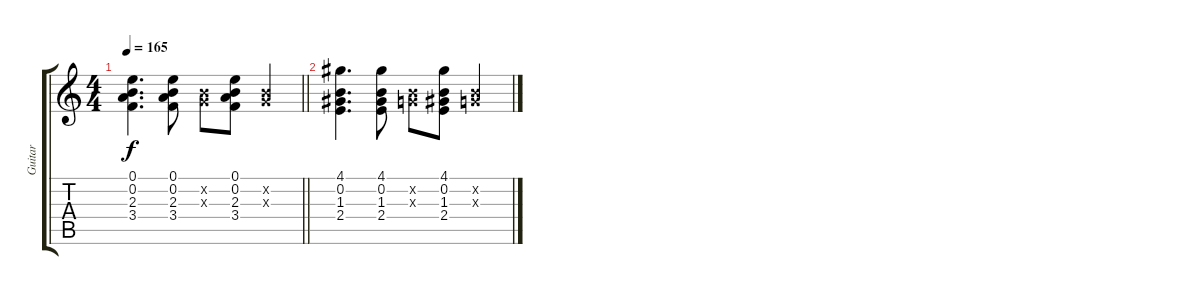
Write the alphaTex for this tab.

\track ("Guitar" "Guitar") {instrument acousticguitarsteel}
\staff {score tabs}
\tuning (E4 B3 G3 D3 A2 E2) {hide}
\ts (4 4)
\tempo 165
\clef g2
\barLineRight lightlight
\ks c
(0.1 0.2 2.3 3.4).4{d dy f} (0.1 0.2 2.3 3.4).8 (0.2{x} 0.3{x}).8 (0.1 0.2 2.3 3.4).8 (0.2{x} 0.3{x}).4 |
(4.1 0.2 1.3 2.4).4{d} (4.1 0.2 1.3 2.4).8 (0.2{x} 0.3{x}).8 (4.1 0.2 1.3 2.4).8 (0.2{x} 0.3{x}).4
